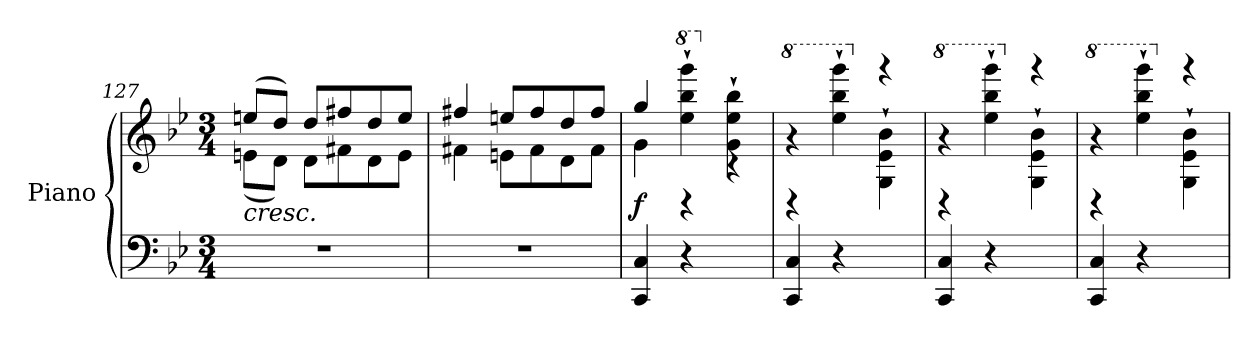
**kern	**kern	**dynam
*part1	*part1	*part1
*staff2	*staff1	*staff1/2
*I"Piano	*	*
*I'Pno	*	*
*clefF4	*clefG2	*
*k[b-e-]	*k[b-e-]	*
*B-:	*B-:	*
*M3/4	*M3/4	*
=127	=127	=127
*	*^	*
!	!LO:TX:b:i:t=cresc.	!	!
2.r	(>8een/L	(<8en\L	.
.	8dd/J)	8d\J)	.
.	8dd/L	8d\L	.
.	8ff#X/	8f#X\	.
.	8dd/	8d\	.
.	8ee/J	8e\J	.
=128	=128	=128	=128
2.r	4ff#X/	4f#X\	.
.	8een/L	8en\L	.
.	8ff#/	8f#\	.
.	8dd/	8d\	.
.	8ff#/J	8f#\J	.
=129	=129	=129	=129
!	!	!	!LO:DY:a=2
4CC/ 4C/	4gg/	4g\	f
*	*8va	*	*
4r	4eee-\`> 4bbb-\`> 4gggg\`>	4rc	.
*	*X8va	*	*
4ryy	4g\`> 4ee-\`> 4bb-\`>	4rc	.
=130	=130	=130	=130
*	*8va	*	*
4CC/ 4C/	4raa	4rc	.
4r	4eee-\`> 4bbb-\`> 4gggg\`>	4ryy	.
*	*X8va	*	*
4ryy	4G\`> 4e-\`> 4b-\`>	4rfff	.
!!LO:LB:g=z	!!
=131	=131	=131	=131
*	*8va	*	*
4CC/ 4C/	4raa	4rc	.
4r	4eee-\`> 4bbb-\`> 4gggg\`>	4ryy	.
*	*X8va	*	*
4ryy	4G\`> 4e-\`> 4b-\`>	4rfff	.
=132	=132	=132	=132
*	*8va	*	*
4CC/ 4C/	4raa	4rc	.
4r	4eee-\`> 4bbb-\`> 4gggg\`>	4ryy	.
*	*X8va	*	*
4ryy	4G\`> 4e-\`> 4b-\`>	4rfff	.
*	*v	*v	*
=	=	=
*-	*-	*-
